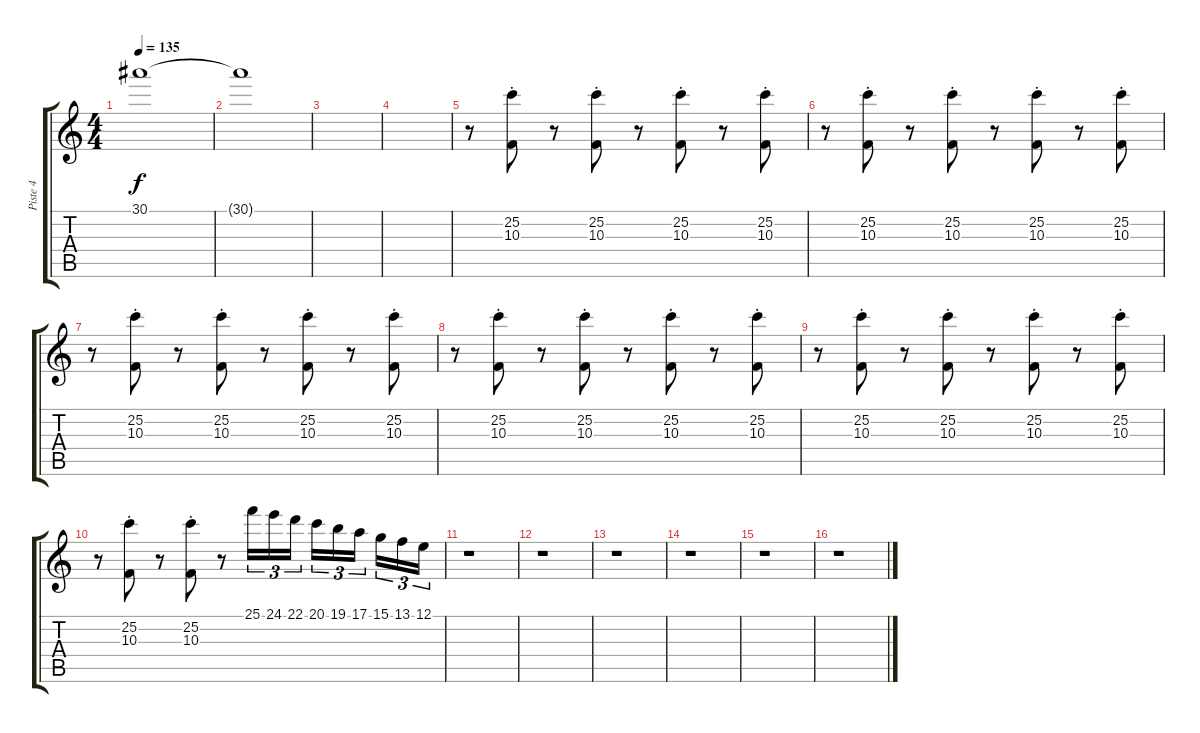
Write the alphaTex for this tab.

\track ("Piste 4" "Piste 4") {instrument pad3polysynth}
\staff {score tabs}
\tuning (E4 B3 G3 D3 A2 E2) {hide}
\ts (4 4)
\tempo 135
\clef g2
\ks c
30.1{t}.1{dy f} |
30.1{t}.1 |
|
|
r.8{instrument harmonica} (25.2{st} 10.3{st}).8 r.8 (25.2{st} 10.3{st}).8 r.8 (25.2{st} 10.3{st}).8 r.8 (25.2{st} 10.3{st}).8 |
r.8{instrument harmonica} (25.2{st} 10.3{st}).8 r.8 (25.2{st} 10.3{st}).8 r.8 (25.2{st} 10.3{st}).8 r.8 (25.2{st} 10.3{st}).8 |
r.8{instrument harmonica} (25.2{st} 10.3{st}).8 r.8 (25.2{st} 10.3{st}).8 r.8 (25.2{st} 10.3{st}).8 r.8 (25.2{st} 10.3{st}).8 |
r.8{instrument harmonica} (25.2{st} 10.3{st}).8 r.8 (25.2{st} 10.3{st}).8 r.8 (25.2{st} 10.3{st}).8 r.8 (25.2{st} 10.3{st}).8 |
r.8{instrument harmonica} (25.2{st} 10.3{st}).8 r.8 (25.2{st} 10.3{st}).8 r.8 (25.2{st} 10.3{st}).8 r.8 (25.2{st} 10.3{st}).8 |
r.8{instrument harmonica} (25.2{st} 10.3{st}).8 r.8 (25.2{st} 10.3{st}).8 r.8 25.1.16{tu (3 2)} 24.1.16{tu (3 2)} 22.1.16{tu (3 2)} 20.1.16{tu (3 2)} 19.1.16{tu (3 2)} 17.1.16{tu (3 2) beam splitsecondary} 15.1.16{tu (3 2)} 13.1.16{tu (3 2)} 12.1.16{tu (3 2)} |
r.1 |
r.1 |
r.1 |
r.1 |
r.1 |
r.1
